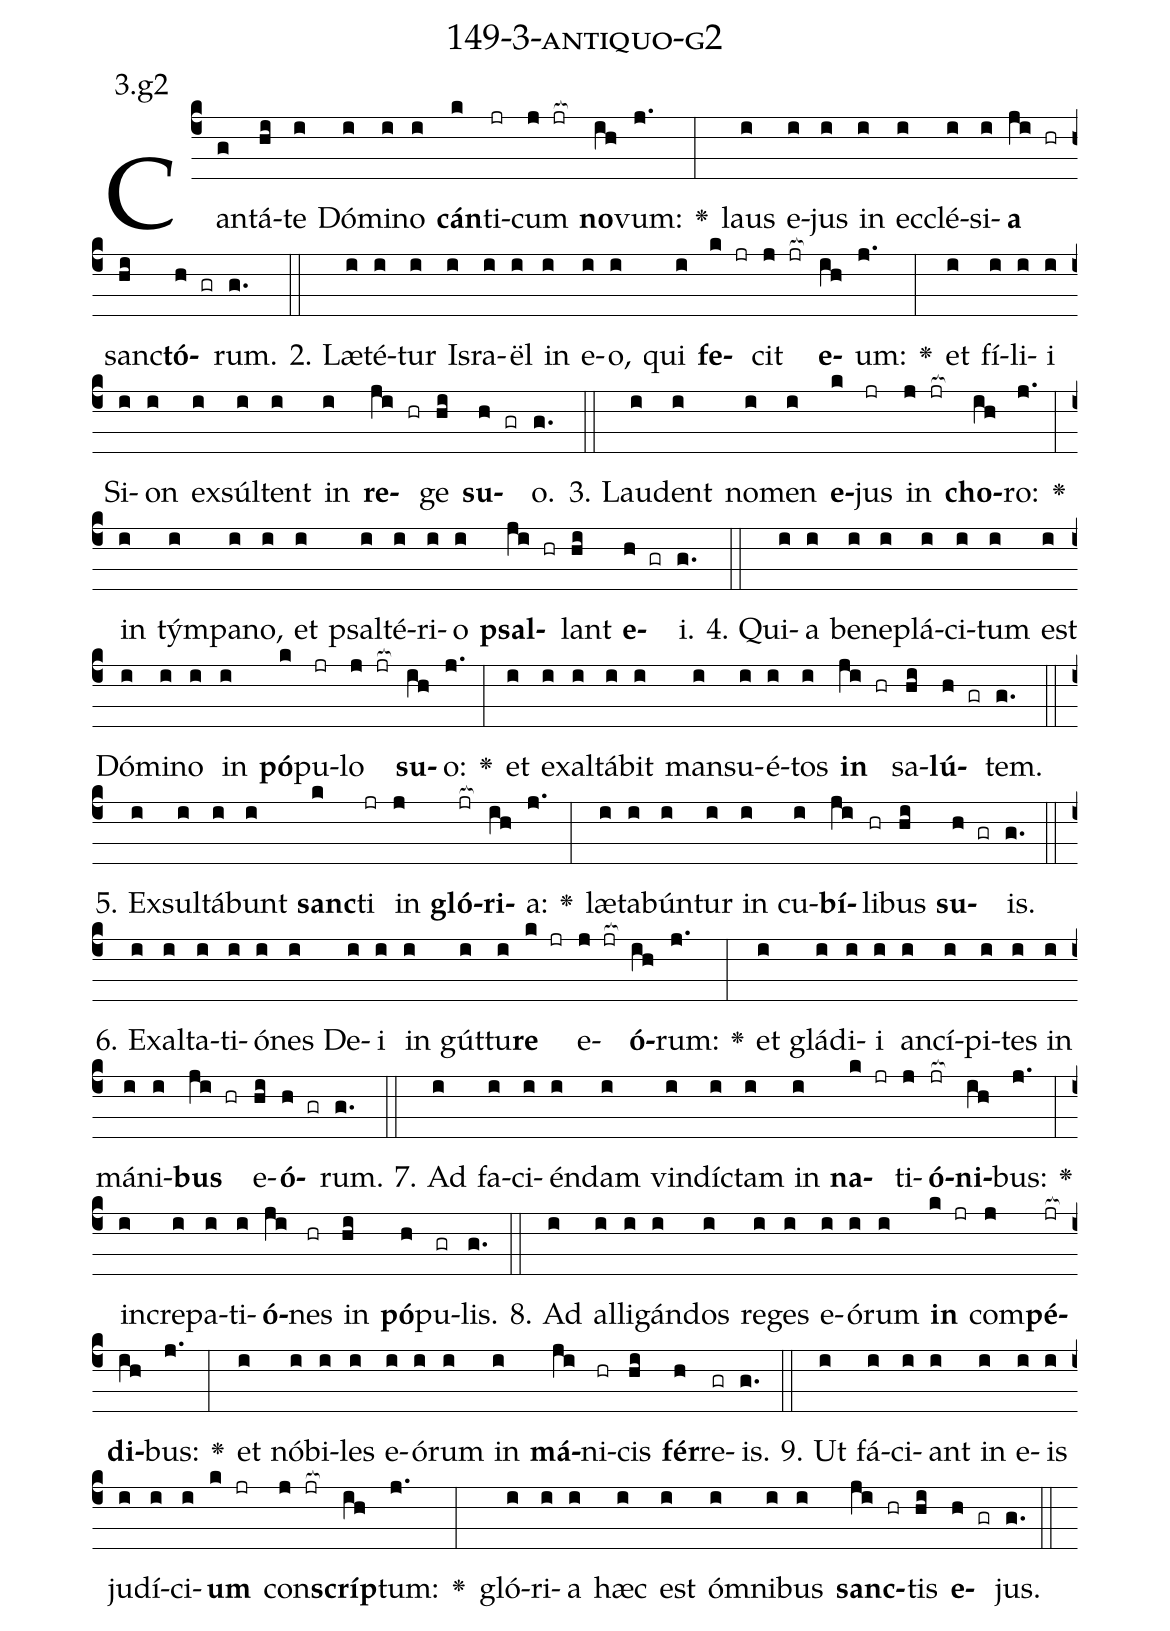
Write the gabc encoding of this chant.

name: 149-3-antiquo-g2;
annotation: 3.g2;
%%
(c4)Can(g)tá(hi)te(i) Dó(i)mi(i)no(i) <b>cán</b>(k)ti(jr)cum(j jr[ocb:1{]) <b>no</b>(ih[ocb:0}])vum:(j.) <v>\greheightstar</v>(:) laus(i) e(i)jus(i) in(i) ec(i)clé(i)si(i)<b>a</b>(ji hr) sanc(hi)<b>tó</b>(h gr)rum.(g.) (::)
2. Læ(i)té(i)tur(i) Is(i)ra(i)ël(i) in(i) e(i)o,(i) qui(i) <b>fe</b>(k jr)cit(j jr[ocb:1{]) <b>e</b>(ih[ocb:0}])um:(j.) <v>\greheightstar</v>(:) et(i) fí(i)li(i)i(i) Si(i)on(i) ex(i)súl(i)tent(i) in(i) <b>re</b>(ji hr)ge(hi) <b>su</b>(h gr)o.(g.) (::)
3. Lau(i)dent(i) no(i)men(i) <b>e</b>(k)jus(jr) in(j jr[ocb:1{]) <b>cho</b>(ih[ocb:0}])ro:(j.) <v>\greheightstar</v>(:) in(i) tým(i)pa(i)no,(i) et(i) psal(i)té(i)ri(i)o(i) <b>psal</b>(ji hr)lant(hi) <b>e</b>(h gr)i.(g.) (::)
4. Qui(i)a(i) be(i)ne(i)plá(i)ci(i)tum(i) est(i) Dó(i)mi(i)no(i) in(i) <b>pó</b>(k)pu(jr)lo(j jr[ocb:1{]) <b>su</b>(ih[ocb:0}])o:(j.) <v>\greheightstar</v>(:) et(i) ex(i)al(i)tá(i)bit(i) man(i)su(i)é(i)tos(i) <b>in</b>(ji hr) sa(hi)<b>lú</b>(h gr)tem.(g.) (::)
5. Ex(i)sul(i)tá(i)bunt(i) <b>sanc</b>(k)ti(jr) in(j) <b>gló</b>(jr[ocb:1{])<b>ri</b>(ih[ocb:0}])a:(j.) <v>\greheightstar</v>(:) læ(i)ta(i)bún(i)tur(i) in(i) cu(i)<b>bí</b>(ji)li(hr)bus(hi) <b>su</b>(h gr)is.(g.) (::)
6. Ex(i)al(i)ta(i)ti(i)ó(i)nes(i) De(i)i(i) in(i) gút(i)tu(i)<b>re</b>(k jr) e(j jr[ocb:1{])<b>ó</b>(ih[ocb:0}])rum:(j.) <v>\greheightstar</v>(:) et(i) glá(i)di(i)i(i) an(i)cí(i)pi(i)tes(i) in(i) má(i)ni(i)<b>bus</b>(ji hr) e(hi)<b>ó</b>(h gr)rum.(g.) (::)
7. Ad(i) fa(i)ci(i)én(i)dam(i) vin(i)díc(i)tam(i) in(i) <b>na</b>(k jr)ti(j)<b>ó</b>(jr[ocb:1{])<b>ni</b>(ih[ocb:0}])bus:(j.) <v>\greheightstar</v>(:) in(i)cre(i)pa(i)ti(i)<b>ó</b>(ji)nes(hr) in(hi) <b>pó</b>(h)pu(gr)lis.(g.) (::)
8. Ad(i) al(i)li(i)gán(i)dos(i) re(i)ges(i) e(i)ó(i)rum(i) <b>in</b>(k jr) com(j)<b>pé</b>(jr[ocb:1{])<b>di</b>(ih[ocb:0}])bus:(j.) <v>\greheightstar</v>(:) et(i) nó(i)bi(i)les(i) e(i)ó(i)rum(i) in(i) <b>má</b>(ji)ni(hr)cis(hi) <b>fér</b>(h)re(gr)is.(g.) (::)
9. Ut(i) fá(i)ci(i)ant(i) in(i) e(i)is(i) ju(i)dí(i)ci(i)<b>um</b>(k jr) con(j jr[ocb:1{])<b>scríp</b>(ih[ocb:0}])tum:(j.) <v>\greheightstar</v>(:) gló(i)ri(i)a(i) hæc(i) est(i) óm(i)ni(i)bus(i) <b>sanc</b>(ji hr)tis(hi) <b>e</b>(h gr)jus.(g.) (::)
